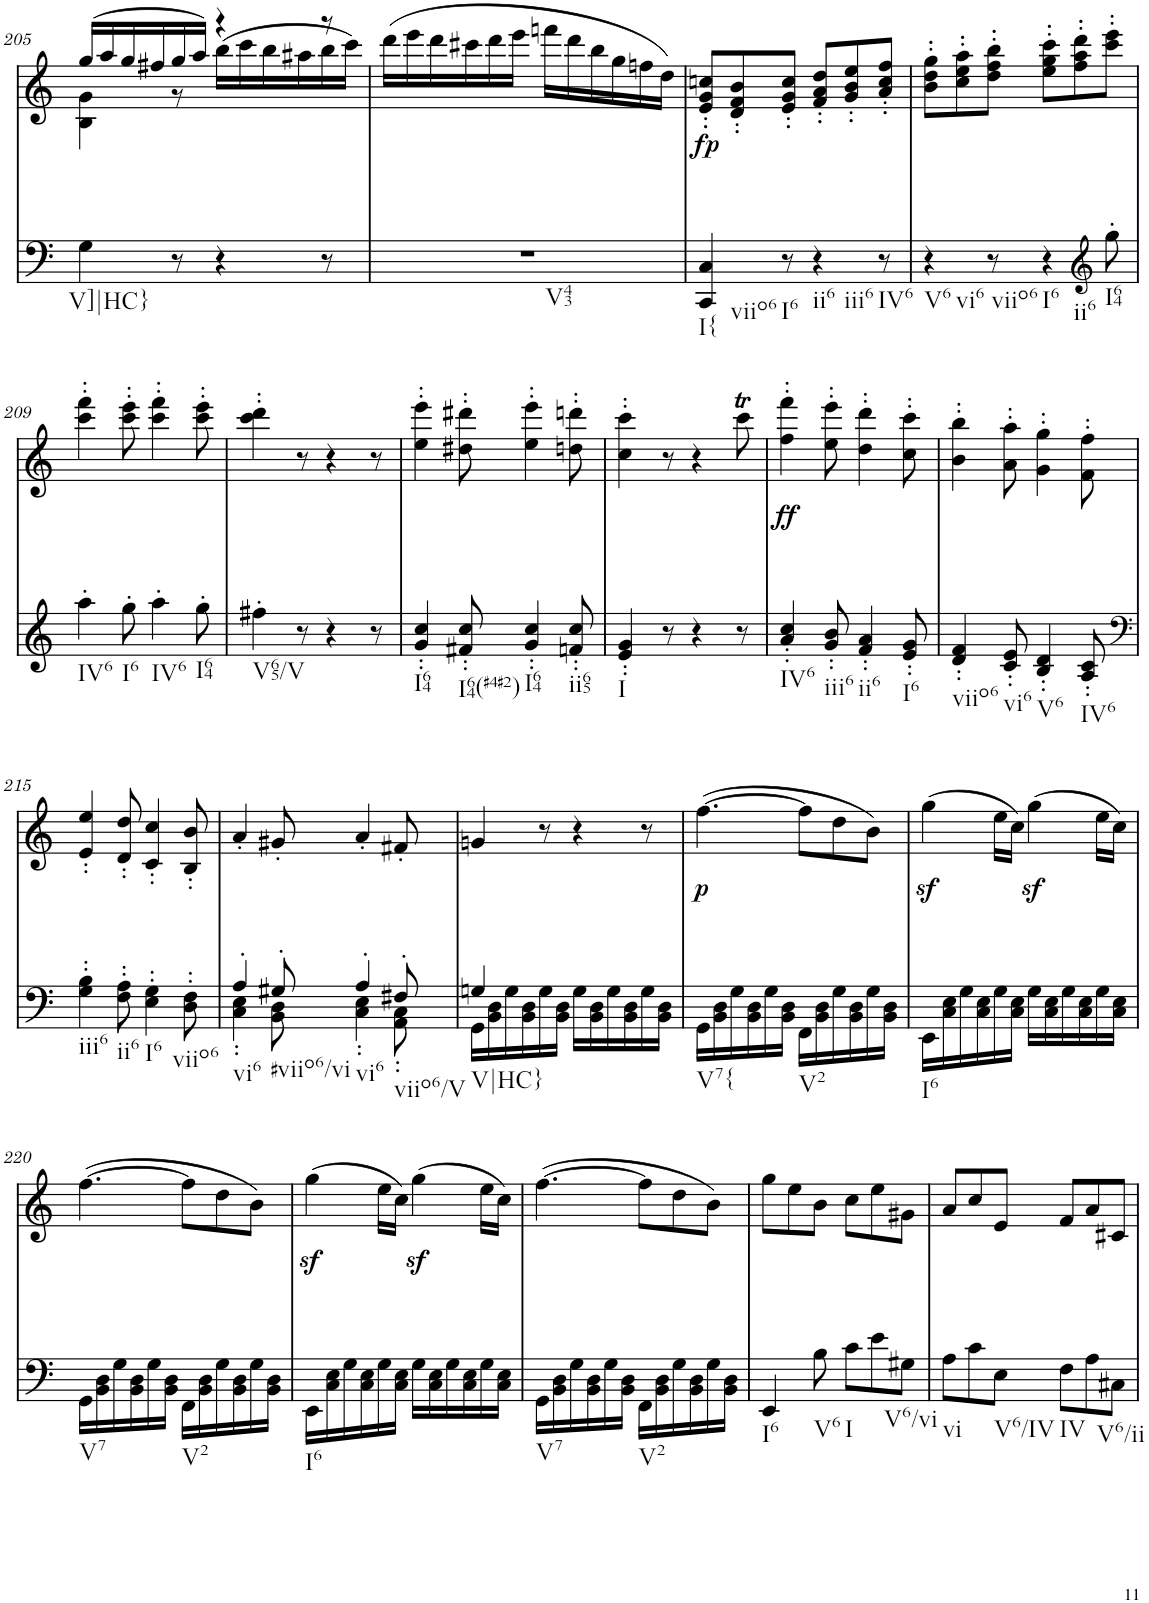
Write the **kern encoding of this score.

**kern	**kern	**dynam
*part2	*part1	*part1
*staff2	*staff1	*staff1
*I"piano	*I"piano	*
*I'Pno	*I'Pno	*
!!LO:PB:g=z
*clefF4	*clefG2	*
*k[]	*k[]	*
*M6/8	*M6/8	*
=205	=205	=205
*	*^	*
!LO:TX:b:t=V]|HC}	!	!	!
4G\	(16gg/LL	4B\ 4g\	.
.	16aa/	.	.
.	16gg/	.	.
.	16ff#X/	.	.
8r	16gg/	8r	.
.	16aa/JJ)	.	.
4r	4r	(>16bb\LL	.
.	.	16ccc\	.
.	.	16bb\	.
.	.	16aa#X\	.
8r	8r	16bb\	.
.	.	16ccc\JJ)	.
=206	=206	=206	=206
!LO:TX:b:t=V43	!	!	!
*	*v	*v	*
2.r	(16ddd\LL	.
.	16eee\	.
.	16ddd\	.
.	16ccc#X\	.
.	16ddd\	.
.	16eee\JJ	.
.	16fffn\LL	.
.	16ddd\	.
.	16bb\	.
.	16gg\	.
.	16ffn\	.
.	16dd\JJ)	.
=207	=207	=207
!LO:TX:b:t=I{	!	!
!LO:TX:b:t=viio6	!	!
!	!	!LO:DY:b
4CC/ 4C/	8e/' 8g/' 8ccn/'L	fp
.	8d/' 8f/' 8b/'	.
!LO:TX:b:t=I6	!	!
8r	8e/' 8g/' 8cc/'J	.
!LO:TX:b:t=ii6	!	!
!LO:TX:b:t=iii6	!	!
4r	8f/' 8a/' 8dd/'L	.
.	8g/' 8b/' 8ee/'	.
!LO:TX:b:t=IV6	!	!
8r	8a/' 8cc/' 8ff/'J	.
=208	=208	=208
!LO:TX:b:t=V6	!	!
!LO:TX:b:t=vi6	!	!
4r	8b\' 8dd\' 8gg\'L	.
.	8cc\' 8ee\' 8aa\'	.
!LO:TX:b:t=viio6	!	!
8r	8dd\' 8ff\' 8bb\'J	.
!LO:TX:b:t=I6	!	!
!LO:TX:b:t=ii6	!	!
4r	8ee\' 8gg\' 8ccc\'L	.
.	8ff\' 8aa\' 8ddd\'	.
*clefG2	*	*
!LO:TX:b:t=I64	!	!
8gg'\	8ccc\' 8eee\'J	.
!!LO:LB:g=z
=209	=209	=209
!LO:TX:b:t=IV6	!	!
4aa'\	4ccc\' 4fff\'	.
!LO:TX:b:t=I6	!	!
8gg'\	8ccc\' 8eee\'	.
!LO:TX:b:t=IV6	!	!
4aa'\	4ccc\' 4fff\'	.
!LO:TX:b:t=I64	!	!
8gg'\	8ccc\' 8eee\'	.
=210	=210	=210
!LO:TX:b:t=V65/V	!	!
4ff#X'\	4ccc\' 4ddd\'	.
8r	8r	.
4r	4r	.
8r	8r	.
=211	=211	=211
!LO:TX:b:t=I64	!	!
4g/' 4cc/'	4ee\' 4eee\'	.
!LO:TX:b:t=I64(#4#2)	!	!
8f#X/' 8cc/'	8dd#X\' 8ddd#X\'	.
!LO:TX:b:t=I64	!	!
4g/' 4cc/'	4ee\' 4eee\'	.
!LO:TX:b:t=ii65	!	!
8fn/' 8cc/'	8ddn\' 8dddn\'	.
=212	=212	=212
!LO:TX:b:t=I	!	!
4e/' 4g/'	4cc\' 4ccc\'	.
8r	8r	.
4r	4r	.
8r	8cccT\	.
=213	=213	=213
!LO:TX:b:t=IV6	!	!
!	!	!LO:DY:b
4a/' 4cc/'	4ff\' 4fff\'	ff
!LO:TX:b:t=iii6	!	!
8g/' 8b/'	8ee\' 8eee\'	.
!LO:TX:b:t=ii6	!	!
4f/' 4a/'	4dd\' 4ddd\'	.
!LO:TX:b:t=I6	!	!
8e/' 8g/'	8cc\' 8ccc\'	.
=214	=214	=214
!LO:TX:b:t=viio6	!	!
4d/' 4f/'	4b\' 4bb\'	.
!LO:TX:b:t=vi6	!	!
8c/' 8e/'	8a\' 8aa\'	.
!LO:TX:b:t=V6	!	!
4B/' 4d/'	4g\' 4gg\'	.
!LO:TX:b:t=IV6	!	!
8A/' 8c/'	8f\' 8ff\'	.
!!LO:LB:g=z
=215	=215	=215
*clefF4	*	*
!LO:TX:b:t=iii6	!	!
4G\' 4B\'	4e/' 4ee/'	.
!LO:TX:b:t=ii6	!	!
8F\' 8A\'	8d/' 8dd/'	.
!LO:TX:b:t=I6	!	!
4E\' 4G\'	4c/' 4cc/'	.
!LO:TX:b:t=viio6	!	!
8D\' 8F\'	8B/' 8b/'	.
=216	=216	=216
*^	*	*
!LO:TX:b:t=vi6	!	!	!
4A'/	4C\' 4E\'	4a'/	.
!LO:TX:b:t=#viio6/vi	!	!	!
8G#X'/	8BB\ 8D\	8g#X'/	.
!LO:TX:b:t=vi6	!	!	!
4A'/	4C\' 4E\'	4a'/	.
!LO:TX:b:t=viio6/V	!	!	!
8F#X'/	8AA\' 8C\'	8f#X'/	.
=217	=217	=217	=217
!LO:TX:b:t=V|HC}	!	!	!
4Gn/	16GG\LL	4gn/	.
.	16BB\ 16D\	.	.
.	16G\	.	.
.	16BB\ 16D\	.	.
8ryy	16G\	8r	.
.	16BB\ 16D\JJ	.	.
4.ryy	16G\LL	4r	.
.	16BB\ 16D\	.	.
.	16G\	.	.
.	16BB\ 16D\	.	.
.	16G\	8r	.
.	16BB\ 16D\JJ	.	.
=218	=218	=218	=218
!LO:TX:b:t=V7{	!	!	!
!	!	!	!LO:DY:b
*v	*v	*	*
16GG\LL	([4.ff\	p
16BB\ 16D\	.	.
16G\	.	.
16BB\ 16D\	.	.
16G\	.	.
16BB\ 16D\JJ	.	.
!LO:TX:b:t=V2	!	!
16FF\LL	8ff\L]	.
16BB\ 16D\	.	.
16G\	8dd\	.
16BB\ 16D\	.	.
16G\	8b\J)	.
16BB\ 16D\JJ	.	.
=219	=219	=219
!LO:TX:b:t=I6	!	!
16EE\LL	(4ggz<\	.
16C\ 16E\	.	.
16G\	.	.
16C\ 16E\	.	.
16G\	16ee\LL	.
16C\ 16E\JJ	16cc\JJ)	.
16G\LL	(4ggz<\	.
16C\ 16E\	.	.
16G\	.	.
16C\ 16E\	.	.
16G\	16ee\LL	.
16C\ 16E\JJ	16cc\JJ)	.
!!LO:LB:g=z
=220	=220	=220
!LO:TX:b:t=V7	!	!
16GG\LL	([4.ff\	.
16BB\ 16D\	.	.
16G\	.	.
16BB\ 16D\	.	.
16G\	.	.
16BB\ 16D\JJ	.	.
!LO:TX:b:t=V2	!	!
16FF\LL	8ff\L]	.
16BB\ 16D\	.	.
16G\	8dd\	.
16BB\ 16D\	.	.
16G\	8b\J)	.
16BB\ 16D\JJ	.	.
=221	=221	=221
!LO:TX:b:t=I6	!	!
16EE\LL	(4ggz<\	.
16C\ 16E\	.	.
16G\	.	.
16C\ 16E\	.	.
16G\	16ee\LL	.
16C\ 16E\JJ	16cc\JJ)	.
16G\LL	(4ggz<\	.
16C\ 16E\	.	.
16G\	.	.
16C\ 16E\	.	.
16G\	16ee\LL	.
16C\ 16E\JJ	16cc\JJ)	.
=222	=222	=222
!LO:TX:b:t=V7	!	!
16GG\LL	([4.ff\	.
16BB\ 16D\	.	.
16G\	.	.
16BB\ 16D\	.	.
16G\	.	.
16BB\ 16D\JJ	.	.
!LO:TX:b:t=V2	!	!
16FF\LL	8ff\L]	.
16BB\ 16D\	.	.
16G\	8dd\	.
16BB\ 16D\	.	.
16G\	8b\J)	.
16BB\ 16D\JJ	.	.
=223	=223	=223
!LO:TX:b:t=I6	!	!
4EE/	8gg\L	.
.	8ee\	.
!LO:TX:b:t=V6	!	!
8B\	8b\J	.
!LO:TX:b:t=I	!	!
8c\L	8cc\L	.
8e\	8ee\	.
!LO:TX:b:t=V6/vi	!	!
8G#X\J	8g#X\J	.
=224	=224	=224
!LO:TX:b:t=vi	!	!
8A\L	8a/L	.
8c\	8cc/	.
!LO:TX:b:t=V6/IV	!	!
8E\J	8e/J	.
!LO:TX:b:t=IV	!	!
8F\L	8f/L	.
8A\	8a/	.
!LO:TX:b:t=V6/ii	!	!
8C#X\J	8c#X/J	.
=	=	=
*-	*-	*-
